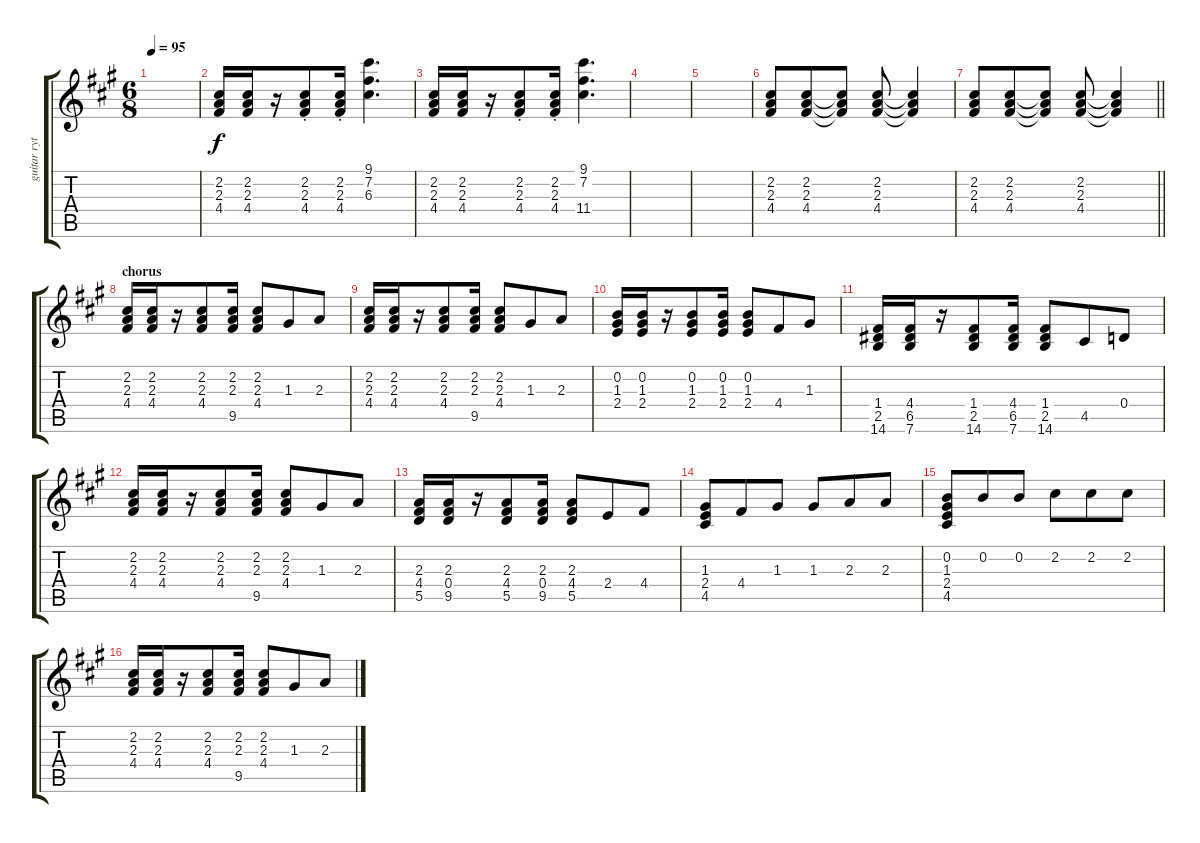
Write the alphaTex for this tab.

\track ("guitar rythmique" "guitar ryt") {instrument overdrivenguitar}
\staff {score tabs}
\tuning (E4 B3 G3 D3 A2 E2) {hide}
\ts (6 8)
\tempo 95
\clef g2
\ks a
|
(2.2 2.3 4.4).16 (2.2 2.3 4.4).16 r.16 (2.2{st} 2.3{st} 4.4{st}).8 (2.2{st} 2.3{st} 4.4).16 (9.1 7.2 6.3).4{d} |
(2.2 2.3 4.4).16 (2.2 2.3 4.4).16 r.16 (2.2{st} 2.3{st} 4.4{st}).8 (2.2{st} 2.3{st} 4.4).16 (9.1 7.2 11.4).4{d} |
|
|
(2.2 2.3 4.4).8 (2.2 2.3 4.4).8 (2.2{t} 2.3{t} 4.4{t}).8 (2.2 2.3 4.4).8 (2.2{t} 2.3{t} 4.4{t}).4 |
\barLineRight lightlight
(2.2 2.3 4.4).8 (2.2 2.3 4.4).8 (2.2{t} 2.3{t} 4.4{t}).8 (2.2 2.3 4.4).8 (2.2{t} 2.3{t} 4.4{t}).4 |
\section ("" "chorus")
(2.2 2.3 4.4).16 (2.2 2.3 4.4).16 r.16 (2.2 2.3 4.4).8 (2.2 2.3 9.5).16 (2.2 2.3 4.4).8 1.3.8 2.3.8 |
(2.2 2.3 4.4).16 (2.2 2.3 4.4).16 r.16 (2.2 2.3 4.4).8 (2.2 2.3 9.5).16 (2.2 2.3 4.4).8 1.3.8 2.3.8 |
(0.2 1.3 2.4).16 (0.2 1.3 2.4).16 r.16 (0.2 1.3 2.4).8 (0.2 1.3 2.4).16 (0.2 1.3 2.4).8 4.4.8 1.3.8 |
(1.4 2.5 14.6).16 (4.4 6.5 7.6).16 r.16 (1.4 2.5 14.6).8 (4.4 6.5 7.6).16 (1.4 2.5 14.6).8 4.5.8 0.4.8 |
(2.2 2.3 4.4).16 (2.2 2.3 4.4).16 r.16 (2.2 2.3 4.4).8 (2.2 2.3 9.5).16 (2.2 2.3 4.4).8 1.3.8 2.3.8 |
(2.3 4.4 5.5).16 (2.3 0.4 9.5).16 r.16 (2.3 4.4 5.5).8 (2.3 0.4 9.5).16 (2.3 4.4 5.5).8 2.4.8 4.4.8 |
(1.3 2.4 4.5).8 4.4.8 1.3.8 1.3.8 2.3.8 2.3.8 |
(0.2 1.3 2.4 4.5).8 0.2.8 0.2.8 2.2.8 2.2.8 2.2.8 |
(2.2 2.3 4.4).16 (2.2 2.3 4.4).16 r.16 (2.2 2.3 4.4).8 (2.2 2.3 9.5).16 (2.2 2.3 4.4).8 1.3.8 2.3.8
